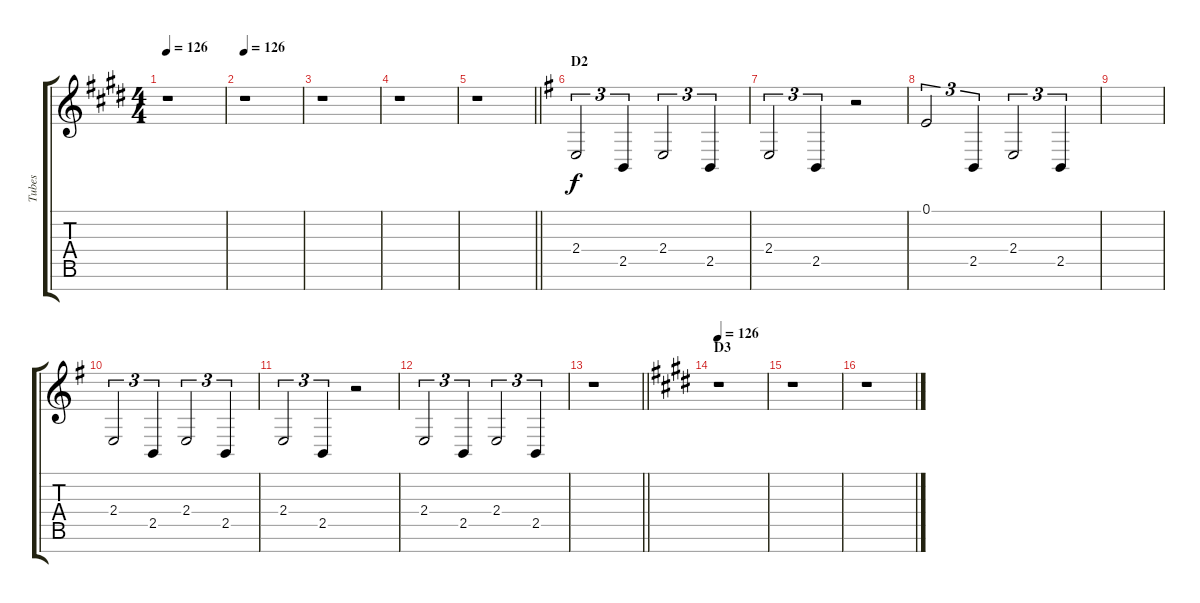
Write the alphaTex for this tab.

\track ("Tubes" "Tubes") {instrument frenchhorn}
\staff {score tabs}
\tuning (E4 B3 G3 D3 A2 E2 B1) {hide}
\ts (4 4)
\tempo 126
\clef g2
\ks c#minor
r.1{dy f} |
\tempo 126
r.1 |
r.1 |
r.1 |
\barLineRight lightlight
r.1 |
\section ("" "D2")
\ks eminor
2.4.2{tu (3 2)} 2.5.4{tu (3 2)} 2.4.2{tu (3 2)} 2.5.4{tu (3 2)} |
2.4.2{tu (3 2)} 2.5.4{tu (3 2)} r.2 |
0.1.2{tu (3 2)} 2.5.4{tu (3 2)} 2.4.2{tu (3 2)} 2.5.4{tu (3 2)} |
|
2.4.2{tu (3 2)} 2.5.4{tu (3 2)} 2.4.2{tu (3 2)} 2.5.4{tu (3 2)} |
2.4.2{tu (3 2)} 2.5.4{tu (3 2)} r.2 |
2.4.2{tu (3 2)} 2.5.4{tu (3 2)} 2.4.2{tu (3 2)} 2.5.4{tu (3 2)} |
\barLineRight lightlight
r.1 |
\section ("" "D3")
\tempo 126
\ks c#minor
r.1 |
r.1 |
r.1
